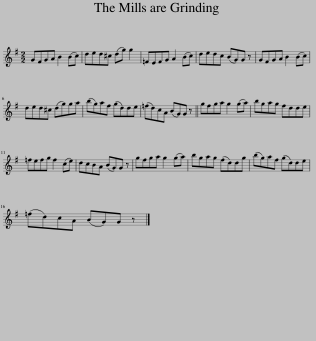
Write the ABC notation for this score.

X:1
L:1/8
M:2/2
I:linebreak $
K:G
V:1 treble
V:1
 GFGA B2 (Bc) | ded^c (dg) g2 | =FEFG A2 (Bc) | dedc (BG)G z | GFGA B2 (Bc) |$ %5
 ded^c (dg)ga | (bg)af (gd)de | (=fd)cA (BG)G z || gfga g2 (ga) | bgag fdde |$ %10
 =fefg f2 (ce) | dcBA (BG)G z | gfga g2 (ga) | bgag (fd)dg | (bg)af (gd)de |$ %15
 (=fd)cA (BG)G z |] %16
